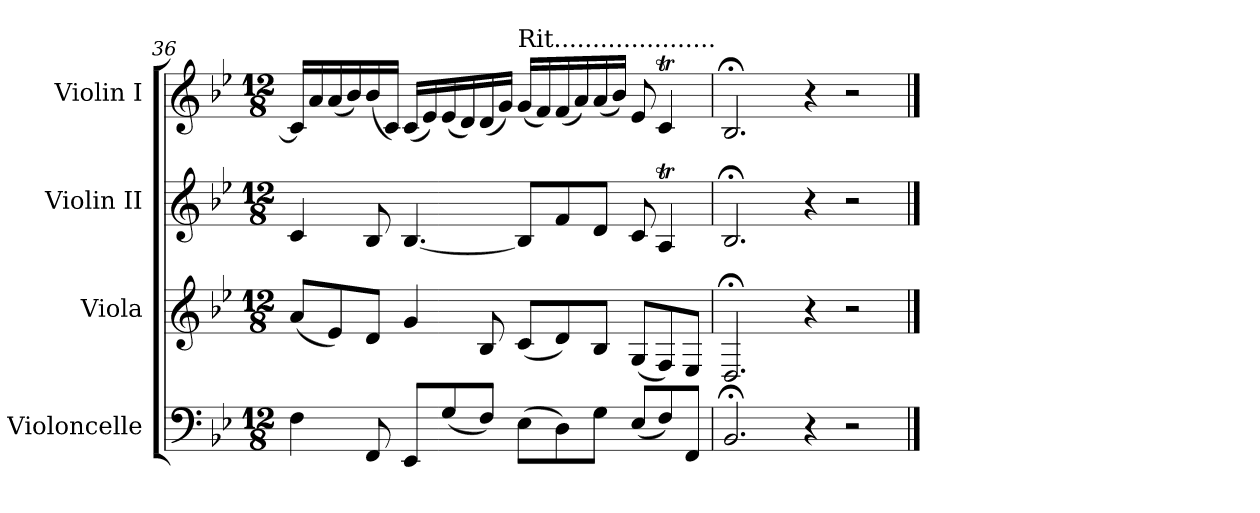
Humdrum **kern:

**kern	**kern	**kern	**kern
*part4	*part3	*part2	*part1
*staff4	*staff3	*staff2	*staff1
*I"Violoncelle	*I"Viola	*I"Violin II	*I"Violin I
*I'Vlc	*I'Vla	*I'Vln	*I'Vln
!!LO:LB:g=z
*clefF4	*clefG2	*clefG2	*clefG2
*k[b-e-]	*k[b-e-]	*k[b-e-]	*k[b-e-]
*M12/8	*M12/8	*M12/8	*M12/8
=36	=36	=36	=36
4F\	(8a/L	4c/	16c/LL]
.	.	.	16a/
.	8e-/)	.	(16a/
.	.	.	16b-/)
8FF/	8d/J	8B-/	(16b-/
.	.	.	16c/JJ)
8EE-/L	4g/	[4.B-/	(16c/LL
.	.	.	16e-/)
(8G/	.	.	(16e-/
.	.	.	16d/)
8F/J)	8B-/	.	(16d/
.	.	.	16g/JJ)
!	!	!	!LO:TX:a:t=Rit.....................
(8E-\L	(8c/L	8B-/L]	(16g/LL
.	.	.	16f/)
*	*	*	*MM40
8D\)	8d/)	8f/	(16f/
.	.	.	16a/)
8G\J	8B-/J	8d/J	(16a/
.	.	.	16b-/JJ)
*	*	*	*MM36
(8E-/L	(8G/L	8c/	8e-/
*	*	*	*MM24
8F/)	8F/)	4At/	4cT/
8FF/J	8E-/J	.	.
=37	=37	=37	=37
2.BB-;</	2.D;</	2.B-;</	2.B-;</
4r	4r	4r	4r
2r	2r	2r	2r
==	==	==	==
*-	*-	*-	*-
